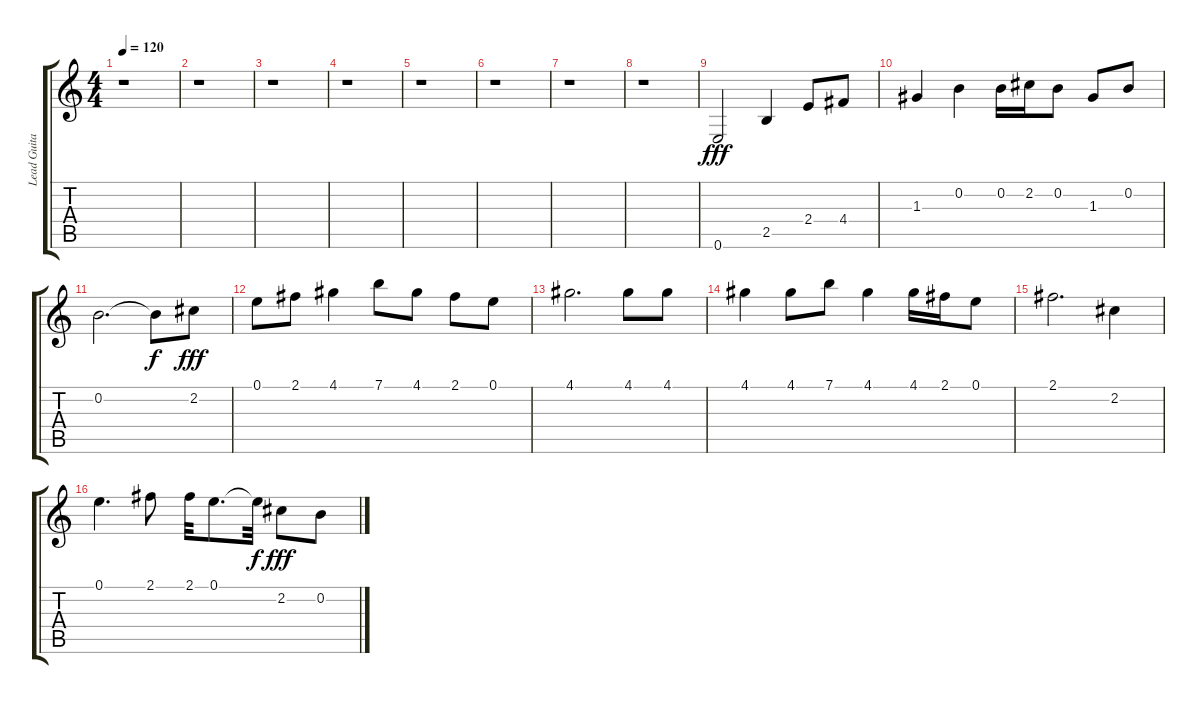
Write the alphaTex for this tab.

\track ("Lead Guitar" "Lead Guita") {instrument acousticguitarsteel}
\staff {score tabs}
\tuning (E4 B3 G3 D3 A2 E2) {hide}
\ts (4 4)
\tempo 120
\clef g2
\ks c
r.1{dy fff instrument acousticguitarsteel} |
r.1 |
r.1 |
r.1 |
r.1 |
r.1 |
r.1{txt ""} |
r.1 |
0.6.2 2.5.4 2.4.8 4.4.8 |
1.3.4 0.2.4 0.2.16 2.2.16 0.2.8 1.3.8 0.2.8 |
0.2.2{d} 0.2{t}.8{dy f} 2.2.8{dy fff} |
0.1.8 2.1.8 4.1.4 7.1.8 4.1.8 2.1.8 0.1.8 |
4.1.2{d} 4.1.8 4.1.8 |
4.1.4 4.1.8 7.1.8 4.1.4 4.1.16 2.1.16 0.1.8 |
2.1.2{d} 2.2.4 |
0.1.4{d} 2.1.8 2.1.32 0.1.8{d} 0.1{t}.32{dy f} 2.2.8{dy fff} 0.2.8
